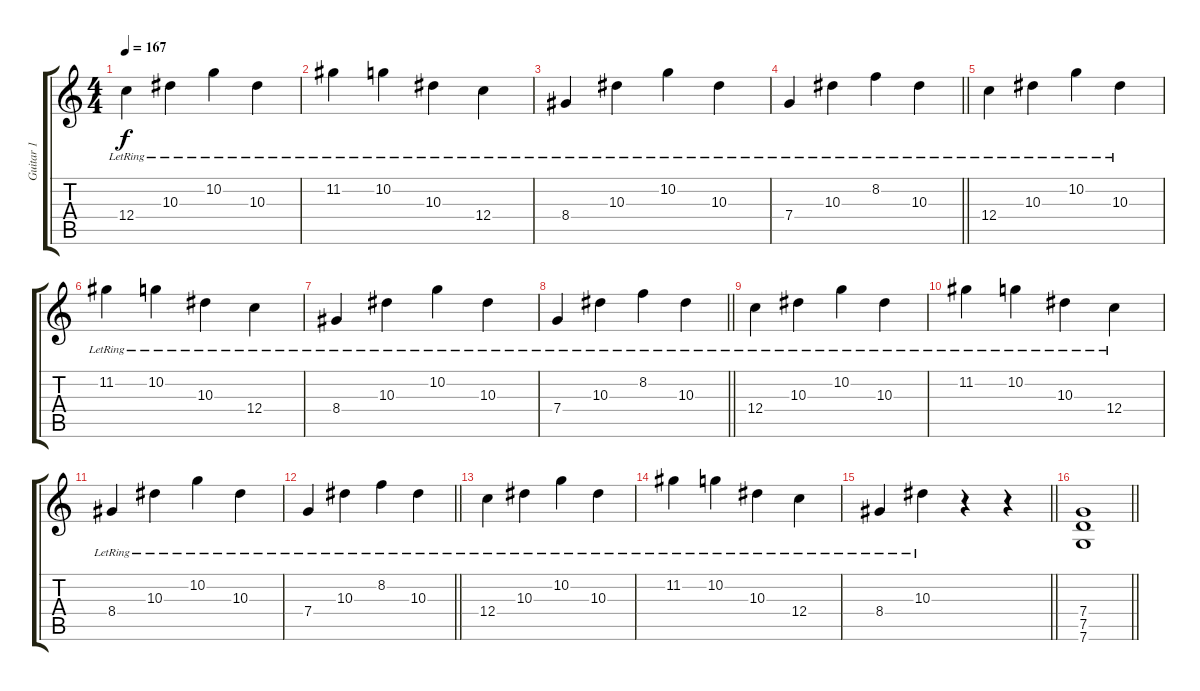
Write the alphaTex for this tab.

\track ("Guitar 1" "Guitar 1") {instrument distortionguitar}
\staff {score tabs}
\tuning (D4 A3 F3 C3 G2 C2) {hide}
\ts (4 4)
\section ("" "")
\tempo 167
\clef g2
\ks c
12.4{lr}.4{dy f balance 8 instrument electricguitarmuted} 10.3{lr}.4 10.2{lr}.4 10.3{lr}.4 |
11.2{lr}.4 10.2{lr}.4 10.3{lr}.4 12.4{lr}.4 |
8.4{lr}.4 10.3{lr}.4 10.2{lr}.4 10.3{lr}.4 |
\barLineRight lightlight
7.4{lr}.4 10.3{lr}.4 8.2{lr}.4 10.3{lr}.4 |
12.4{lr}.4 10.3{lr}.4 10.2{lr}.4 10.3{lr}.4 |
11.2{lr}.4 10.2{lr}.4 10.3{lr}.4 12.4{lr}.4 |
8.4{lr}.4 10.3{lr}.4 10.2{lr}.4 10.3{lr}.4 |
\barLineRight lightlight
7.4{lr}.4 10.3{lr}.4 8.2{lr}.4 10.3{lr}.4 |
\section ("" "")
12.4{lr}.4 10.3{lr}.4 10.2{lr}.4 10.3{lr}.4 |
11.2{lr}.4 10.2{lr}.4 10.3{lr}.4 12.4{lr}.4 |
8.4{lr}.4 10.3{lr}.4 10.2{lr}.4 10.3{lr}.4 |
\barLineRight lightlight
7.4{lr}.4 10.3{lr}.4 8.2{lr}.4 10.3{lr}.4 |
12.4{lr}.4 10.3{lr}.4 10.2{lr}.4 10.3{lr}.4 |
11.2{lr}.4 10.2{lr}.4 10.3{lr}.4 12.4{lr}.4 |
\barLineRight lightlight
8.4{lr}.4 10.3{lr}.4 r.4 r.4 |
\barLineRight lightlight
(7.4 7.5 7.6).1{balance 0 instrument distortionguitar}
